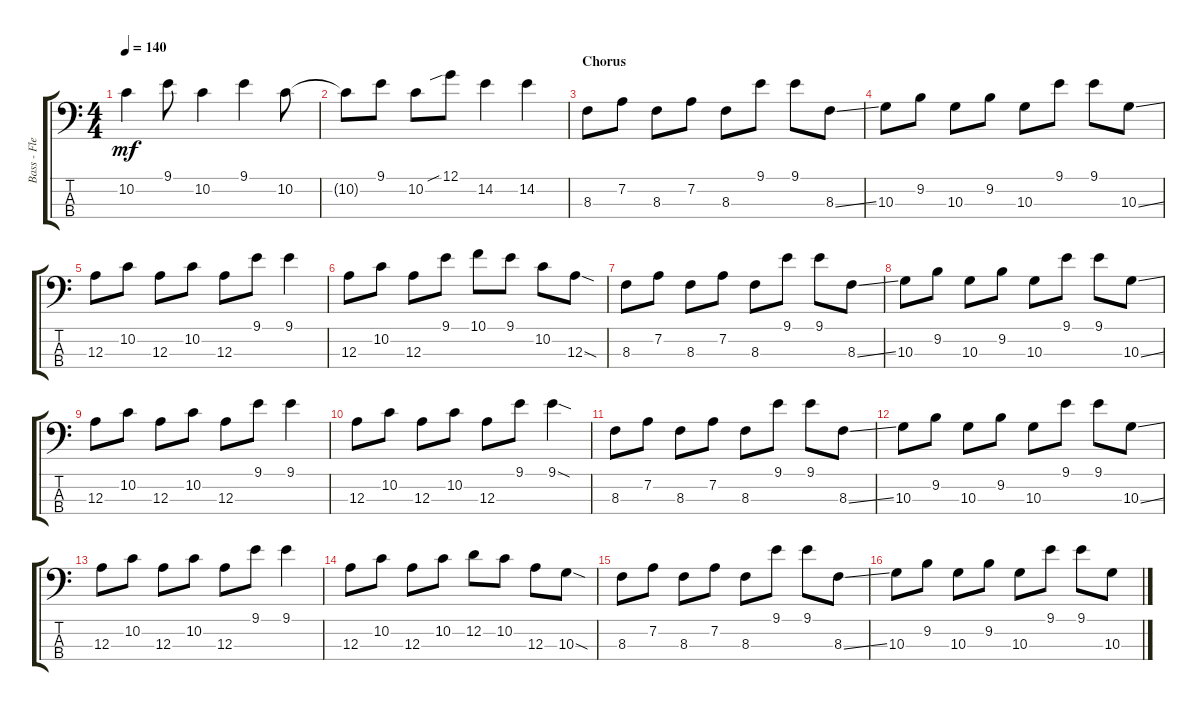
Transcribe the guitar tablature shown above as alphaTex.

\track ("Bass - Flea" "Bass - Fle") {instrument electricbassfinger}
\staff {score tabs}
\tuning (G2 D2 A1 E1) {hide}
\ts (4 4)
\tempo 140
\clef f4
\ks c
10.2.4{dy mf} 9.1.8 10.2.4 9.1.4 10.2.8 |
10.2{t}.8 9.1.8 10.2.8 12.1{sib}.8 14.2.4 14.2.4 |
\section ("" "Chorus")
8.3.8 7.2.8 8.3.8 7.2.8 8.3.8 9.1.8 9.1.8 8.3{ss}.8 |
10.3.8 9.2.8 10.3.8 9.2.8 10.3.8 9.1.8 9.1.8 10.3{ss}.8 |
12.3.8 10.2.8 12.3.8 10.2.8 12.3.8 9.1.8 9.1.4 |
12.3.8 10.2.8 12.3.8 9.1.8 10.1.8 9.1.8 10.2.8 12.3{sod}.8 |
8.3.8 7.2.8 8.3.8 7.2.8 8.3.8 9.1.8 9.1.8 8.3{ss}.8 |
10.3.8 9.2.8 10.3.8 9.2.8 10.3.8 9.1.8 9.1.8 10.3{ss}.8 |
12.3.8 10.2.8 12.3.8 10.2.8 12.3.8 9.1.8 9.1.4 |
12.3.8 10.2.8 12.3.8 10.2.8 12.3.8 9.1.8 9.1{sod}.4 |
8.3.8 7.2.8 8.3.8 7.2.8 8.3.8 9.1.8 9.1.8 8.3{ss}.8 |
10.3.8 9.2.8 10.3.8 9.2.8 10.3.8 9.1.8 9.1.8 10.3{ss}.8 |
12.3.8 10.2.8 12.3.8 10.2.8 12.3.8 9.1.8 9.1.4 |
12.3.8 10.2.8 12.3.8 10.2.8 12.2.8 10.2.8 12.3.8 10.3{sod}.8 |
8.3.8 7.2.8 8.3.8 7.2.8 8.3.8 9.1.8 9.1.8 8.3{ss}.8 |
10.3.8 9.2.8 10.3.8 9.2.8 10.3.8 9.1.8 9.1.8 10.3{ss}.8
